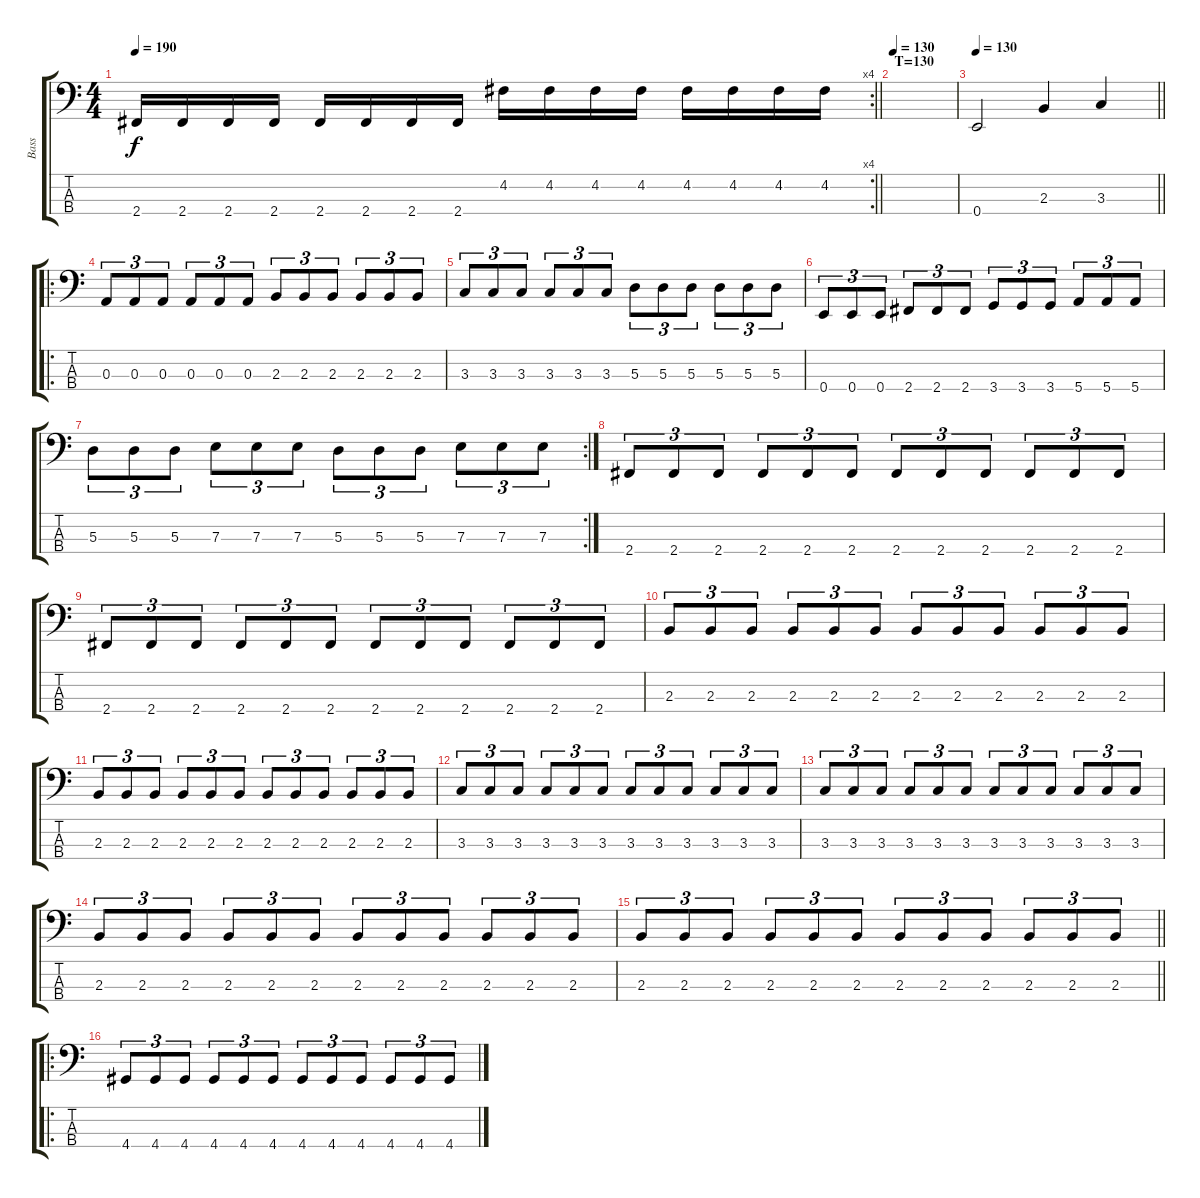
\track ("Bass" "Bass") {instrument electricbassfinger}
\staff {score tabs}
\tuning (G2 D2 A1 E1) {hide}
\rc 4
\ts (4 4)
\tempo 190
\clef f4
\barLineRight lightlight
\ks c
2.4.16{dy f} 2.4.16 2.4.16 2.4.16 2.4.16 2.4.16 2.4.16 2.4.16 4.2.16 4.2.16 4.2.16 4.2.16 4.2.16 4.2.16 4.2.16 4.2.16 |
\section ("" "T=130")
\tempo 130
|
\tempo 130
\barLineRight lightlight
0.4.2 2.3.4 3.3.4 |
\ro
0.3.8{tu (3 2)} 0.3.8{tu (3 2)} 0.3.8{tu (3 2)} 0.3.8{tu (3 2)} 0.3.8{tu (3 2)} 0.3.8{tu (3 2)} 2.3.8{tu (3 2)} 2.3.8{tu (3 2)} 2.3.8{tu (3 2)} 2.3.8{tu (3 2)} 2.3.8{tu (3 2)} 2.3.8{tu (3 2)} |
3.3.8{tu (3 2)} 3.3.8{tu (3 2)} 3.3.8{tu (3 2)} 3.3.8{tu (3 2)} 3.3.8{tu (3 2)} 3.3.8{tu (3 2)} 5.3.8{tu (3 2)} 5.3.8{tu (3 2)} 5.3.8{tu (3 2)} 5.3.8{tu (3 2)} 5.3.8{tu (3 2)} 5.3.8{tu (3 2)} |
0.4.8{tu (3 2)} 0.4.8{tu (3 2)} 0.4.8{tu (3 2)} 2.4.8{tu (3 2)} 2.4.8{tu (3 2)} 2.4.8{tu (3 2)} 3.4.8{tu (3 2)} 3.4.8{tu (3 2)} 3.4.8{tu (3 2)} 5.4.8{tu (3 2)} 5.4.8{tu (3 2)} 5.4.8{tu (3 2)} |
\rc 2
5.3.8{tu (3 2)} 5.3.8{tu (3 2)} 5.3.8{tu (3 2)} 7.3.8{tu (3 2)} 7.3.8{tu (3 2)} 7.3.8{tu (3 2)} 5.3.8{tu (3 2)} 5.3.8{tu (3 2)} 5.3.8{tu (3 2)} 7.3.8{tu (3 2)} 7.3.8{tu (3 2)} 7.3.8{tu (3 2)} |
2.4.8{tu (3 2)} 2.4.8{tu (3 2)} 2.4.8{tu (3 2)} 2.4.8{tu (3 2)} 2.4.8{tu (3 2)} 2.4.8{tu (3 2)} 2.4.8{tu (3 2)} 2.4.8{tu (3 2)} 2.4.8{tu (3 2)} 2.4.8{tu (3 2)} 2.4.8{tu (3 2)} 2.4.8{tu (3 2)} |
2.4.8{tu (3 2)} 2.4.8{tu (3 2)} 2.4.8{tu (3 2)} 2.4.8{tu (3 2)} 2.4.8{tu (3 2)} 2.4.8{tu (3 2)} 2.4.8{tu (3 2)} 2.4.8{tu (3 2)} 2.4.8{tu (3 2)} 2.4.8{tu (3 2)} 2.4.8{tu (3 2)} 2.4.8{tu (3 2)} |
2.3.8{tu (3 2)} 2.3.8{tu (3 2)} 2.3.8{tu (3 2)} 2.3.8{tu (3 2)} 2.3.8{tu (3 2)} 2.3.8{tu (3 2)} 2.3.8{tu (3 2)} 2.3.8{tu (3 2)} 2.3.8{tu (3 2)} 2.3.8{tu (3 2)} 2.3.8{tu (3 2)} 2.3.8{tu (3 2)} |
2.3.8{tu (3 2)} 2.3.8{tu (3 2)} 2.3.8{tu (3 2)} 2.3.8{tu (3 2)} 2.3.8{tu (3 2)} 2.3.8{tu (3 2)} 2.3.8{tu (3 2)} 2.3.8{tu (3 2)} 2.3.8{tu (3 2)} 2.3.8{tu (3 2)} 2.3.8{tu (3 2)} 2.3.8{tu (3 2)} |
3.3.8{tu (3 2)} 3.3.8{tu (3 2)} 3.3.8{tu (3 2)} 3.3.8{tu (3 2)} 3.3.8{tu (3 2)} 3.3.8{tu (3 2)} 3.3.8{tu (3 2)} 3.3.8{tu (3 2)} 3.3.8{tu (3 2)} 3.3.8{tu (3 2)} 3.3.8{tu (3 2)} 3.3.8{tu (3 2)} |
3.3.8{tu (3 2)} 3.3.8{tu (3 2)} 3.3.8{tu (3 2)} 3.3.8{tu (3 2)} 3.3.8{tu (3 2)} 3.3.8{tu (3 2)} 3.3.8{tu (3 2)} 3.3.8{tu (3 2)} 3.3.8{tu (3 2)} 3.3.8{tu (3 2)} 3.3.8{tu (3 2)} 3.3.8{tu (3 2)} |
2.3.8{tu (3 2)} 2.3.8{tu (3 2)} 2.3.8{tu (3 2)} 2.3.8{tu (3 2)} 2.3.8{tu (3 2)} 2.3.8{tu (3 2)} 2.3.8{tu (3 2)} 2.3.8{tu (3 2)} 2.3.8{tu (3 2)} 2.3.8{tu (3 2)} 2.3.8{tu (3 2)} 2.3.8{tu (3 2)} |
\barLineRight lightlight
2.3.8{tu (3 2)} 2.3.8{tu (3 2)} 2.3.8{tu (3 2)} 2.3.8{tu (3 2)} 2.3.8{tu (3 2)} 2.3.8{tu (3 2)} 2.3.8{tu (3 2)} 2.3.8{tu (3 2)} 2.3.8{tu (3 2)} 2.3.8{tu (3 2)} 2.3.8{tu (3 2)} 2.3.8{tu (3 2)} |
\ro
4.4.8{tu (3 2)} 4.4.8{tu (3 2)} 4.4.8{tu (3 2)} 4.4.8{tu (3 2)} 4.4.8{tu (3 2)} 4.4.8{tu (3 2)} 4.4.8{tu (3 2)} 4.4.8{tu (3 2)} 4.4.8{tu (3 2)} 4.4.8{tu (3 2)} 4.4.8{tu (3 2)} 4.4.8{tu (3 2)}
